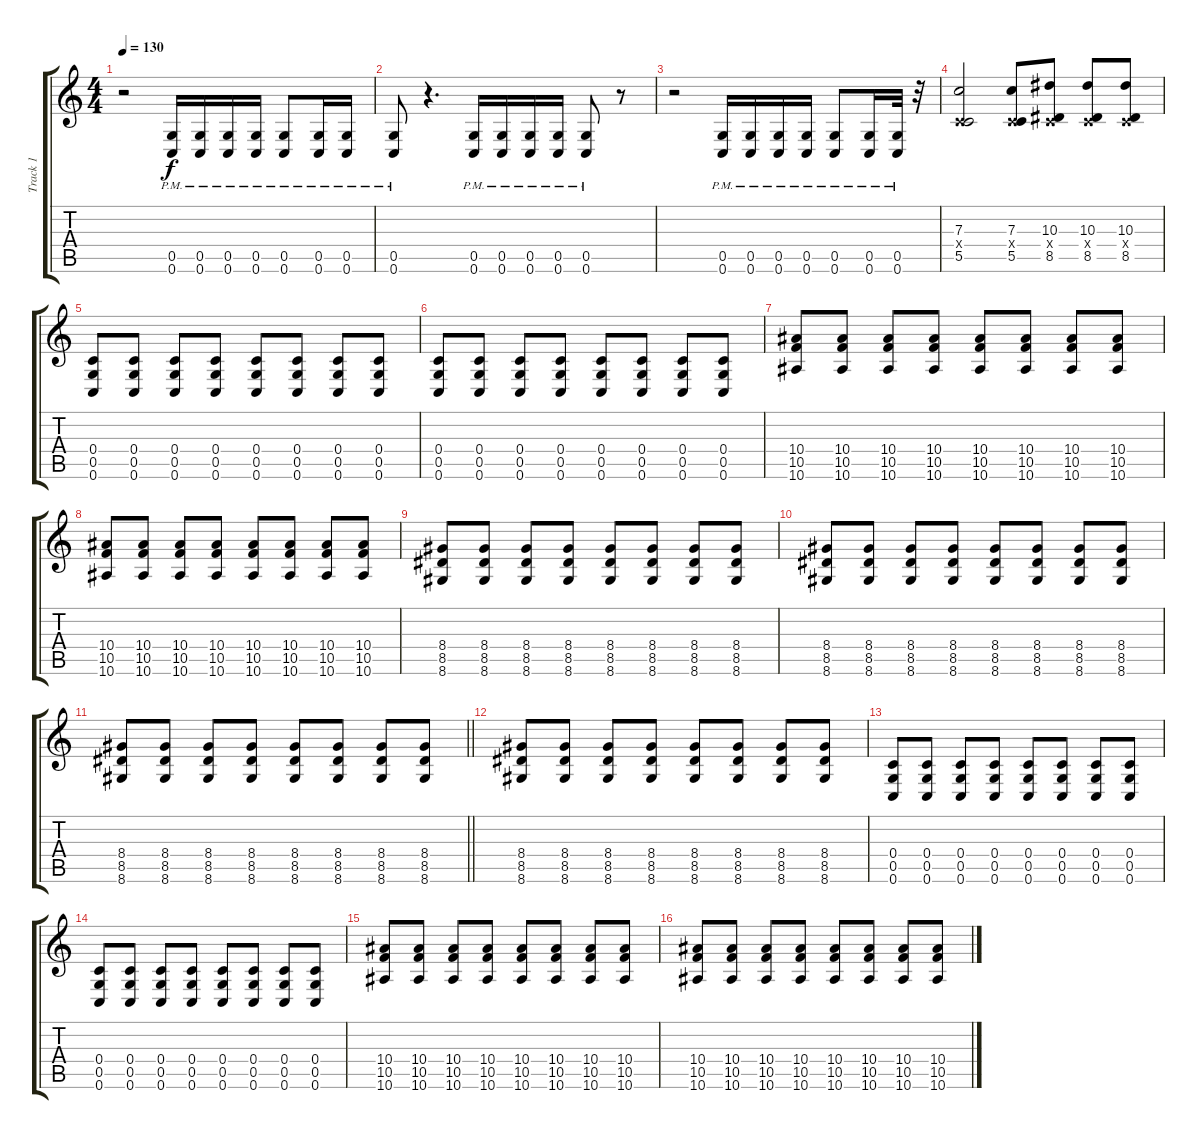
\track ("Track 1" "Track 1") {instrument distortionguitar}
\staff {score tabs}
\tuning (D4 A3 F3 C3 G2 C2) {hide}
\ts (4 4)
\tempo 130
\clef g2
\ks c
r.2{dy f} (0.5{pm} 0.6{pm}).16 (0.5{pm} 0.6{pm}).16 (0.5{pm} 0.6{pm}).16 (0.5{pm} 0.6{pm}).16 (0.5{pm} 0.6{pm}).8 (0.5{pm} 0.6{pm}).16 (0.5{pm} 0.6{pm}).16 |
(0.5{pm} 0.6{pm}).8 r.4{d} (0.5{pm} 0.6{pm}).16 (0.5{pm} 0.6{pm}).16 (0.5{pm} 0.6{pm}).16 (0.5{pm} 0.6{pm}).16 (0.5{pm} 0.6{pm}).8 r.8 |
r.2 (0.5{pm} 0.6{pm}).16 (0.5{pm} 0.6{pm}).16 (0.5{pm} 0.6{pm}).16 (0.5{pm} 0.6{pm}).16 (0.5{pm} 0.6{pm}).8 (0.5{pm} 0.6{pm}).16 (0.5{pm} 0.6{pm}).32 r.32{volume 0} |
(7.3 0.4{x} 5.5).2{volume 13} (7.3 0.4{x} 5.5).8 (10.3 0.4{x} 8.5).8 (10.3 0.4{x} 8.5).8 (10.3 0.4{x} 8.5).8 |
(0.4 0.5 0.6).8 (0.4 0.5 0.6).8 (0.4 0.5 0.6).8 (0.4 0.5 0.6).8 (0.4 0.5 0.6).8 (0.4 0.5 0.6).8 (0.4 0.5 0.6).8 (0.4 0.5 0.6).8 |
(0.4 0.5 0.6).8 (0.4 0.5 0.6).8 (0.4 0.5 0.6).8 (0.4 0.5 0.6).8 (0.4 0.5 0.6).8 (0.4 0.5 0.6).8 (0.4 0.5 0.6).8 (0.4 0.5 0.6).8 |
(10.4 10.5 10.6).8 (10.4 10.5 10.6).8 (10.4 10.5 10.6).8 (10.4 10.5 10.6).8 (10.4 10.5 10.6).8 (10.4 10.5 10.6).8 (10.4 10.5 10.6).8 (10.4 10.5 10.6).8 |
(10.4 10.5 10.6).8 (10.4 10.5 10.6).8 (10.4 10.5 10.6).8 (10.4 10.5 10.6).8 (10.4 10.5 10.6).8 (10.4 10.5 10.6).8 (10.4 10.5 10.6).8 (10.4 10.5 10.6).8 |
(8.4 8.5 8.6).8 (8.4 8.5 8.6).8 (8.4 8.5 8.6).8 (8.4 8.5 8.6).8 (8.4 8.5 8.6).8 (8.4 8.5 8.6).8 (8.4 8.5 8.6).8 (8.4 8.5 8.6).8 |
(8.4 8.5 8.6).8 (8.4 8.5 8.6).8 (8.4 8.5 8.6).8 (8.4 8.5 8.6).8 (8.4 8.5 8.6).8 (8.4 8.5 8.6).8 (8.4 8.5 8.6).8 (8.4 8.5 8.6).8 |
\barLineRight lightlight
(8.4 8.5 8.6).8 (8.4 8.5 8.6).8 (8.4 8.5 8.6).8 (8.4 8.5 8.6).8 (8.4 8.5 8.6).8 (8.4 8.5 8.6).8 (8.4 8.5 8.6).8 (8.4 8.5 8.6).8 |
\section ("" "")
(8.4 8.5 8.6).8 (8.4 8.5 8.6).8 (8.4 8.5 8.6).8 (8.4 8.5 8.6).8 (8.4 8.5 8.6).8 (8.4 8.5 8.6).8 (8.4 8.5 8.6).8 (8.4 8.5 8.6).8 |
(0.4 0.5 0.6).8 (0.4 0.5 0.6).8 (0.4 0.5 0.6).8 (0.4 0.5 0.6).8 (0.4 0.5 0.6).8 (0.4 0.5 0.6).8 (0.4 0.5 0.6).8 (0.4 0.5 0.6).8 |
(0.4 0.5 0.6).8 (0.4 0.5 0.6).8 (0.4 0.5 0.6).8 (0.4 0.5 0.6).8 (0.4 0.5 0.6).8 (0.4 0.5 0.6).8 (0.4 0.5 0.6).8 (0.4 0.5 0.6).8 |
(10.4 10.5 10.6).8 (10.4 10.5 10.6).8 (10.4 10.5 10.6).8 (10.4 10.5 10.6).8 (10.4 10.5 10.6).8 (10.4 10.5 10.6).8 (10.4 10.5 10.6).8 (10.4 10.5 10.6).8 |
(10.4 10.5 10.6).8 (10.4 10.5 10.6).8 (10.4 10.5 10.6).8 (10.4 10.5 10.6).8 (10.4 10.5 10.6).8 (10.4 10.5 10.6).8 (10.4 10.5 10.6).8 (10.4 10.5 10.6).8
